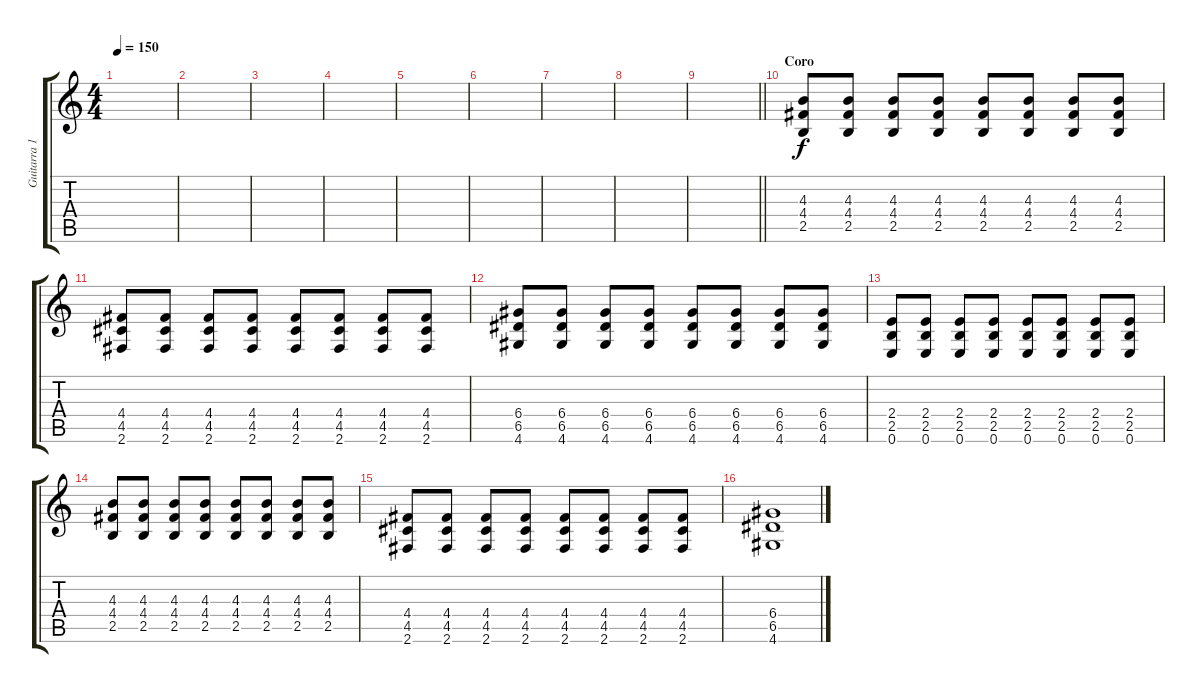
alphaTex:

\track ("Guitarra 1" "Guitarra 1") {instrument distortionguitar}
\staff {score tabs}
\tuning (E4 B3 G3 D3 A2 E2) {hide}
\ts (4 4)
\tempo 150
\clef g2
\ks c
|
|
|
|
|
|
|
|
\barLineRight lightlight
|
\section ("" "Coro")
(4.3 4.4 2.5).8 (4.3 4.4 2.5).8 (4.3 4.4 2.5).8 (4.3 4.4 2.5).8 (4.3 4.4 2.5).8 (4.3 4.4 2.5).8 (4.3 4.4 2.5).8 (4.3 4.4 2.5).8 |
(4.4 4.5 2.6).8 (4.4 4.5 2.6).8 (4.4 4.5 2.6).8 (4.4 4.5 2.6).8 (4.4 4.5 2.6).8 (4.4 4.5 2.6).8 (4.4 4.5 2.6).8 (4.4 4.5 2.6).8 |
(6.4 6.5 4.6).8 (6.4 6.5 4.6).8 (6.4 6.5 4.6).8 (6.4 6.5 4.6).8 (6.4 6.5 4.6).8 (6.4 6.5 4.6).8 (6.4 6.5 4.6).8 (6.4 6.5 4.6).8 |
(2.4 2.5 0.6).8 (2.4 2.5 0.6).8 (2.4 2.5 0.6).8 (2.4 2.5 0.6).8 (2.4 2.5 0.6).8 (2.4 2.5 0.6).8 (2.4 2.5 0.6).8 (2.4 2.5 0.6).8 |
(4.3 4.4 2.5).8 (4.3 4.4 2.5).8 (4.3 4.4 2.5).8 (4.3 4.4 2.5).8 (4.3 4.4 2.5).8 (4.3 4.4 2.5).8 (4.3 4.4 2.5).8 (4.3 4.4 2.5).8 |
(4.4 4.5 2.6).8 (4.4 4.5 2.6).8 (4.4 4.5 2.6).8 (4.4 4.5 2.6).8 (4.4 4.5 2.6).8 (4.4 4.5 2.6).8 (4.4 4.5 2.6).8 (4.4 4.5 2.6).8 |
(6.4 6.5 4.6).1
